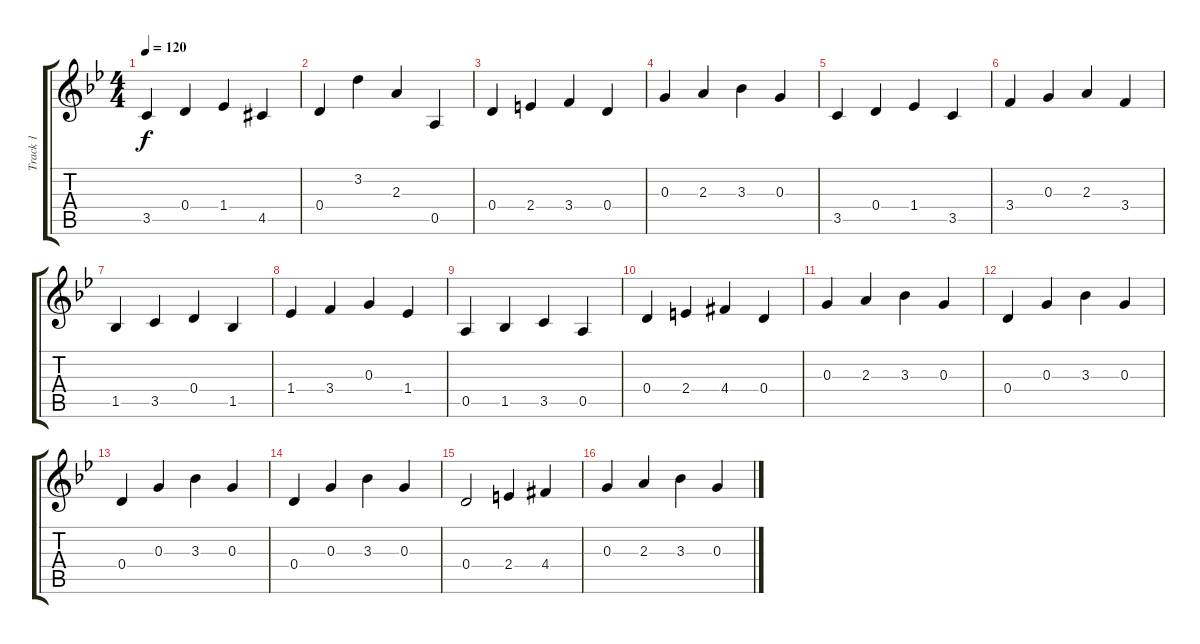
\track ("Track 1" "Track 1") {instrument acousticguitarsteel}
\staff {score tabs}
\tuning (E4 B3 G3 D3 A2 D2) {hide}
\ts (4 4)
\tempo 120
\clef g2
\ks gminor
3.5.4{dy f} 0.4.4 1.4.4 4.5{acc #}.4 |
0.4.4 3.2.4 2.3.4 0.5.4 |
0.4.4 2.4.4 3.4.4 0.4.4 |
0.3.4 2.3.4 3.3.4 0.3.4 |
3.5.4 0.4.4 1.4.4 3.5.4 |
3.4.4 0.3.4 2.3.4 3.4.4 |
1.5.4 3.5.4 0.4.4 1.5.4 |
1.4.4 3.4.4 0.3.4 1.4.4 |
0.5.4 1.5.4 3.5.4 0.5.4 |
0.4.4 2.4.4 4.4{acc #}.4 0.4.4 |
0.3.4 2.3.4 3.3.4 0.3.4 |
0.4.4 0.3.4 3.3.4 0.3.4 |
0.4.4 0.3.4 3.3.4 0.3.4 |
0.4.4 0.3.4 3.3.4 0.3.4 |
0.4.2 2.4.4 4.4{acc #}.4 |
0.3.4 2.3.4 3.3.4 0.3.4
